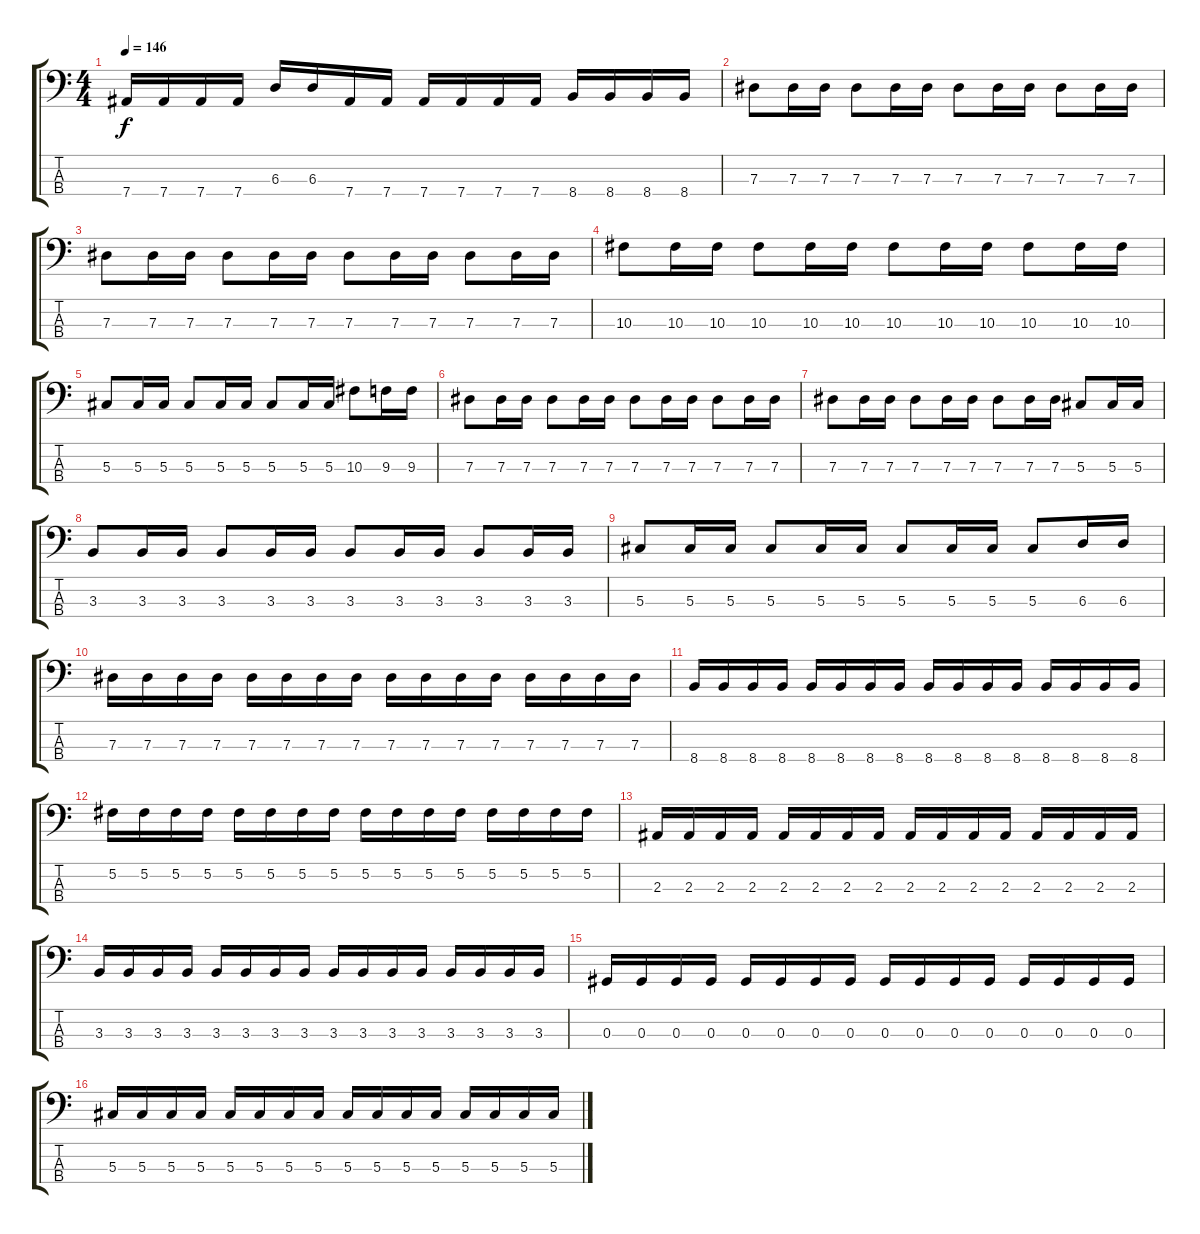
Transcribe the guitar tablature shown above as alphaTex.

\track "" {instrument electricbasspick}
\staff {score tabs}
\tuning (Gb2 Db2 Ab1 Eb1) {hide}
\ts (4 4)
\tempo 146
\clef f4
\ks c
7.4.16{dy f} 7.4.16 7.4.16 7.4.16 6.3.16 6.3.16 7.4.16 7.4.16 7.4.16 7.4.16 7.4.16 7.4.16 8.4.16 8.4.16 8.4.16 8.4.16 |
7.3.8 7.3.16 7.3.16 7.3.8 7.3.16 7.3.16 7.3.8 7.3.16 7.3.16 7.3.8 7.3.16 7.3.16 |
7.3.8 7.3.16 7.3.16 7.3.8 7.3.16 7.3.16 7.3.8 7.3.16 7.3.16 7.3.8 7.3.16 7.3.16 |
10.3.8 10.3.16 10.3.16 10.3.8 10.3.16 10.3.16 10.3.8 10.3.16 10.3.16 10.3.8 10.3.16 10.3.16 |
5.3.8 5.3.16 5.3.16 5.3.8 5.3.16 5.3.16 5.3.8 5.3.16 5.3.16 10.3.8 9.3.16 9.3.16 |
7.3.8 7.3.16 7.3.16 7.3.8 7.3.16 7.3.16 7.3.8 7.3.16 7.3.16 7.3.8 7.3.16 7.3.16 |
7.3.8 7.3.16 7.3.16 7.3.8 7.3.16 7.3.16 7.3.8 7.3.16 7.3.16 5.3.8 5.3.16 5.3.16 |
3.3.8 3.3.16 3.3.16 3.3.8 3.3.16 3.3.16 3.3.8 3.3.16 3.3.16 3.3.8 3.3.16 3.3.16 |
5.3.8 5.3.16 5.3.16 5.3.8 5.3.16 5.3.16 5.3.8 5.3.16 5.3.16 5.3.8 6.3.16 6.3.16 |
7.3.16 7.3.16 7.3.16 7.3.16 7.3.16 7.3.16 7.3.16 7.3.16 7.3.16 7.3.16 7.3.16 7.3.16 7.3.16 7.3.16 7.3.16 7.3.16 |
8.4.16 8.4.16 8.4.16 8.4.16 8.4.16 8.4.16 8.4.16 8.4.16 8.4.16 8.4.16 8.4.16 8.4.16 8.4.16 8.4.16 8.4.16 8.4.16 |
5.2.16 5.2.16 5.2.16 5.2.16 5.2.16 5.2.16 5.2.16 5.2.16 5.2.16 5.2.16 5.2.16 5.2.16 5.2.16 5.2.16 5.2.16 5.2.16 |
2.3.16 2.3.16 2.3.16 2.3.16 2.3.16 2.3.16 2.3.16 2.3.16 2.3.16 2.3.16 2.3.16 2.3.16 2.3.16 2.3.16 2.3.16 2.3.16 |
3.3.16 3.3.16 3.3.16 3.3.16 3.3.16 3.3.16 3.3.16 3.3.16 3.3.16 3.3.16 3.3.16 3.3.16 3.3.16 3.3.16 3.3.16 3.3.16 |
0.3.16 0.3.16 0.3.16 0.3.16 0.3.16 0.3.16 0.3.16 0.3.16 0.3.16 0.3.16 0.3.16 0.3.16 0.3.16 0.3.16 0.3.16 0.3.16 |
5.3.16 5.3.16 5.3.16 5.3.16 5.3.16 5.3.16 5.3.16 5.3.16 5.3.16 5.3.16 5.3.16 5.3.16 5.3.16 5.3.16 5.3.16 5.3.16
